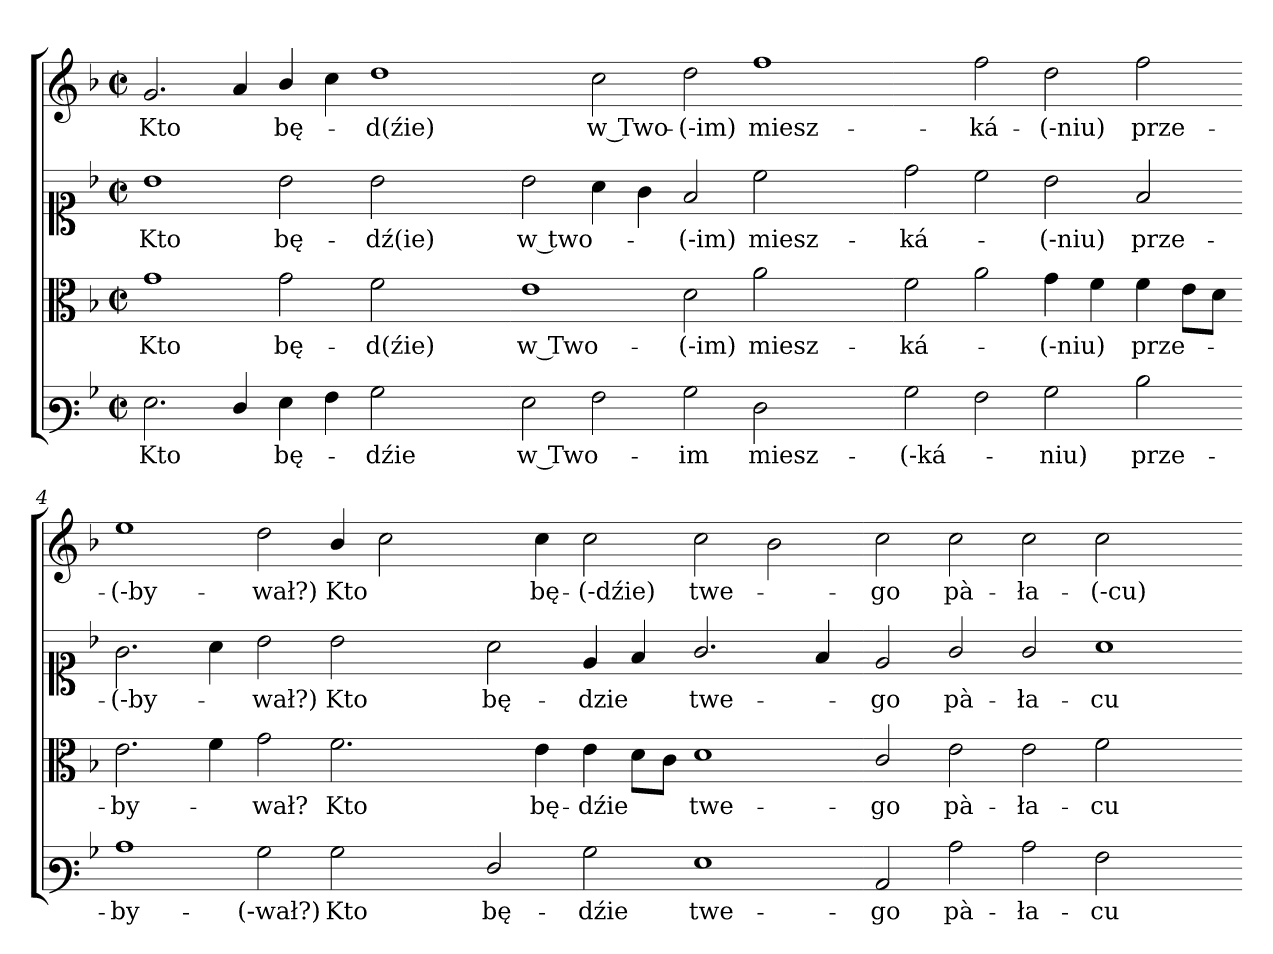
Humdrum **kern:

**kern	**text	**kern	**text	**kern	**text	**kern	**text
*part4	*part4	*part3	*part3	*part2	*part2	*part1	*part1
*staff4	*staff4	*staff3	*staff3	*staff2	*staff2	*staff1	*staff1
*clefF3	*	*clefC3	*	*clefC1	*	*clefG2	*
*k[b-]	*	*k[b-]	*	*k[b-]	*	*k[b-]	*
*M4/2	*	*M4/2	*	*M4/2	*	*M4/2	*
*met(c|)	*	*met(c|)	*	*met(c|)	*	*met(c|)	*
=1	=1	=1	=1	=1	=1	=1	=1
2.G\	Kto	1g\	Kto	1b-\	Kto	2.g/	Kto
4F/	.	.	.	.	.	4a/	.
4G\	bę-	2g\	bę-	2b-\	bę-	4b-/	bę-
4A\	.	.	.	.	.	4cc\	.
2B-\	-dźie	2f\	-d(źie)	2b-\	-dź(ie)	1dd\	-d(źie)
2ryy	.	2ryy	.	2ryy	.	.	.
=2-	=2-	=2-	=2-	=2-	=2-	=2-	=2-
2G\	w Two-	1e\	w Two-	2b-\	w two-	2ryy	.
2A\	.	.	.	4a\	.	2cc\	w Two-
.	.	.	.	4g\	.	.	.
2B-\	-im	2d\	(-im)	2f/	(-im)	2dd\	(-im)
2F\	miesz-	2a\	miesz-	2cc\	miesz-	1ff\	miesz-
2ryy	.	2ryy	.	2ryy	.	.	.
=3-	=3-	=3-	=3-	=3-	=3-	=3-	=3-
2B-\	(-ká-	2f\	-ká-	2dd\	-ká-	2ryy	.
2A\	.	2a\	.	2cc\	.	2ff\	-ká-
2B-\	-niu)	4g\	(-niu)	2b-\	(-niu)	2dd\	(-niu)
.	.	4f\	.	.	.	.	.
2d\	prze-	4f\	prze-	2f/	prze-	2ff\	prze-
.	.	8e\L	.	.	.	.	.
.	.	8d\J	.	.	.	.	.
=4-	=4-	=4-	=4-	=4-	=4-	=4-	=4-
1c\	-by-	2.e\	-by-	2.g\	(-by-	1ee\	(-by-
.	.	4f\	.	4a\	.	.	.
2B-\	(-wał?)	2g\	-wał?	2b-\	-wał?)	2dd\	-wał?)
2B-\	Kto	2.f\	Kto	2b-\	Kto	4b-/	Kto
.	.	.	.	.	.	2cc\	.
4ryy	.	.	.	4ryy	.	.	.
=5-	=5-	=5-	=5-	=5-	=5-	=5-	=5-
2F/	bę-	4ryy	.	2a\	bę-	4ryy	.
.	.	4e\	bę-	.	.	4cc\	bę-
2B-\	-dźie	4e\	-dźie	4e/	-dzie	2cc\	(-dźie)
.	.	8d\L	.	4f/	.	.	.
.	.	8c\J	.	.	.	.	.
1G\	twe-	1d\	twe-	2.g/	twe-	2cc\	twe-
.	.	.	.	.	.	2b-\	.
.	.	.	.	4f/	.	.	.
=6-	=6-	=6-	=6-	=6-	=6-	=6-	=6-
2C/	-go	2c/	-go	2e/	-go	2cc\	-go
2c\	pà-	2e\	pà-	2g/	pà-	2cc\	pà-
2c\	-ła-	2e\	-ła-	2g/	-ła-	2cc\	-ła-
2A\	-cu	2f\	-cu	1a\	-cu	2cc\	(-cu)
2ryy	.	2ryy	.	.	.	2ryy	.
=-	=-	=-	=-	=-	=-	=-	=-
*-	*-	*-	*-	*-	*-	*-	*-
